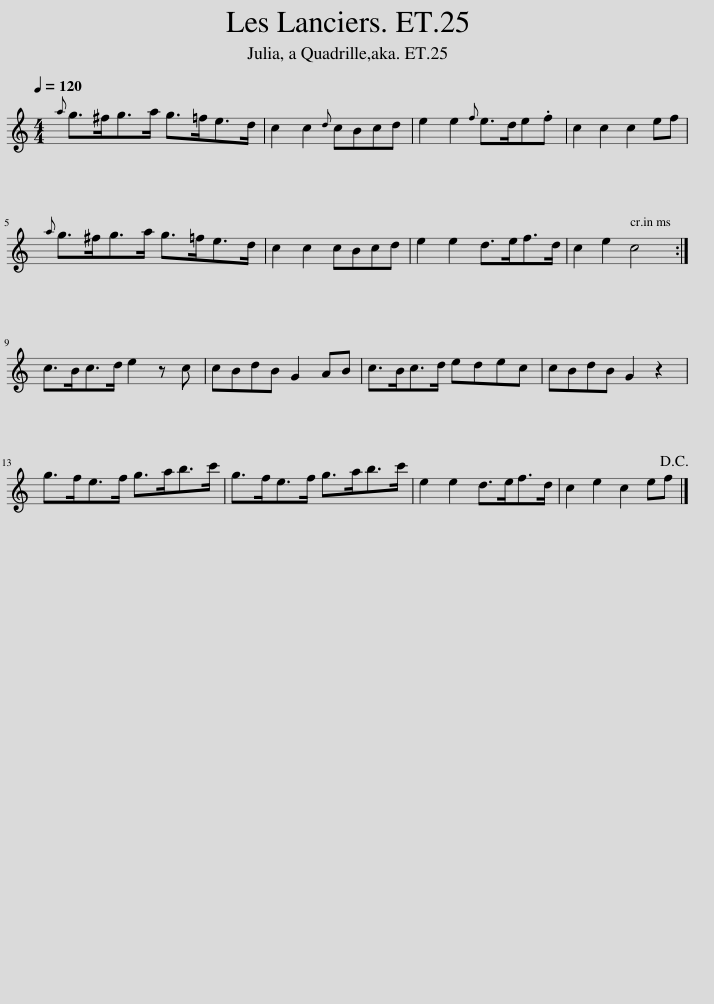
X:1
L:1/8
Q:1/4=120
M:4/4
I:linebreak $
K:C
V:1 treble
V:1
{a} g>^fg>a g>=fe>d | c2 c2{d} cBcd | e2 e2{f} e>de.f | c2 c2 c2 ef |${a} g>^fg>a g>=fe>d | %5
 c2 c2 cBcd | e2 e2 d>ef>d | c2 e2 c4 :|$ c>Bc>d e2 z c | cBdB G2 AB | %10
 c>Bc>d edec | cBdB G2 z2 |$ g>fe>f g>ab>c' | g>fe>f g>ab>c' | e2 e2 d>ef>d | %15
 c2 e2 c2 ef!D.C.! |] %16
